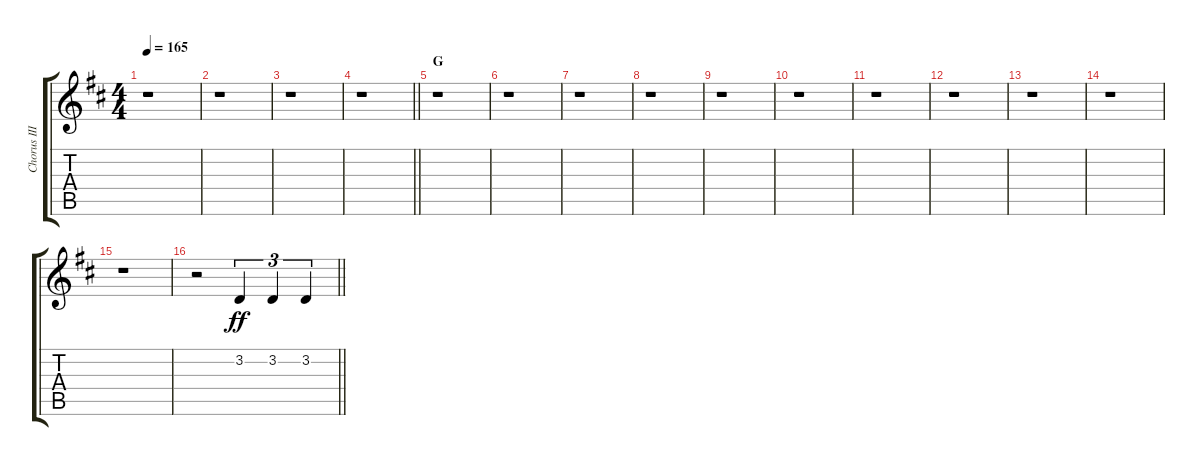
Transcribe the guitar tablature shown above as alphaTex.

\track ("Chorus III" "Chorus III") {instrument voiceoohs}
\staff {score tabs}
\tuning (E4 B3 G3 D3 A2 E2) {hide}
\ts (4 4)
\tempo 165
\clef g2
\ks d
r.1{dy ff} |
r.1 |
r.1 |
\barLineRight lightlight
r.1 |
\section ("" "G")
r.1 |
r.1 |
r.1 |
r.1 |
r.1 |
r.1 |
r.1 |
r.1 |
r.1 |
r.1 |
r.1 |
\barLineRight lightlight
r.2 3.2.4{tu (3 2)} 3.2.4{tu (3 2)} 3.2.4{tu (3 2)}
